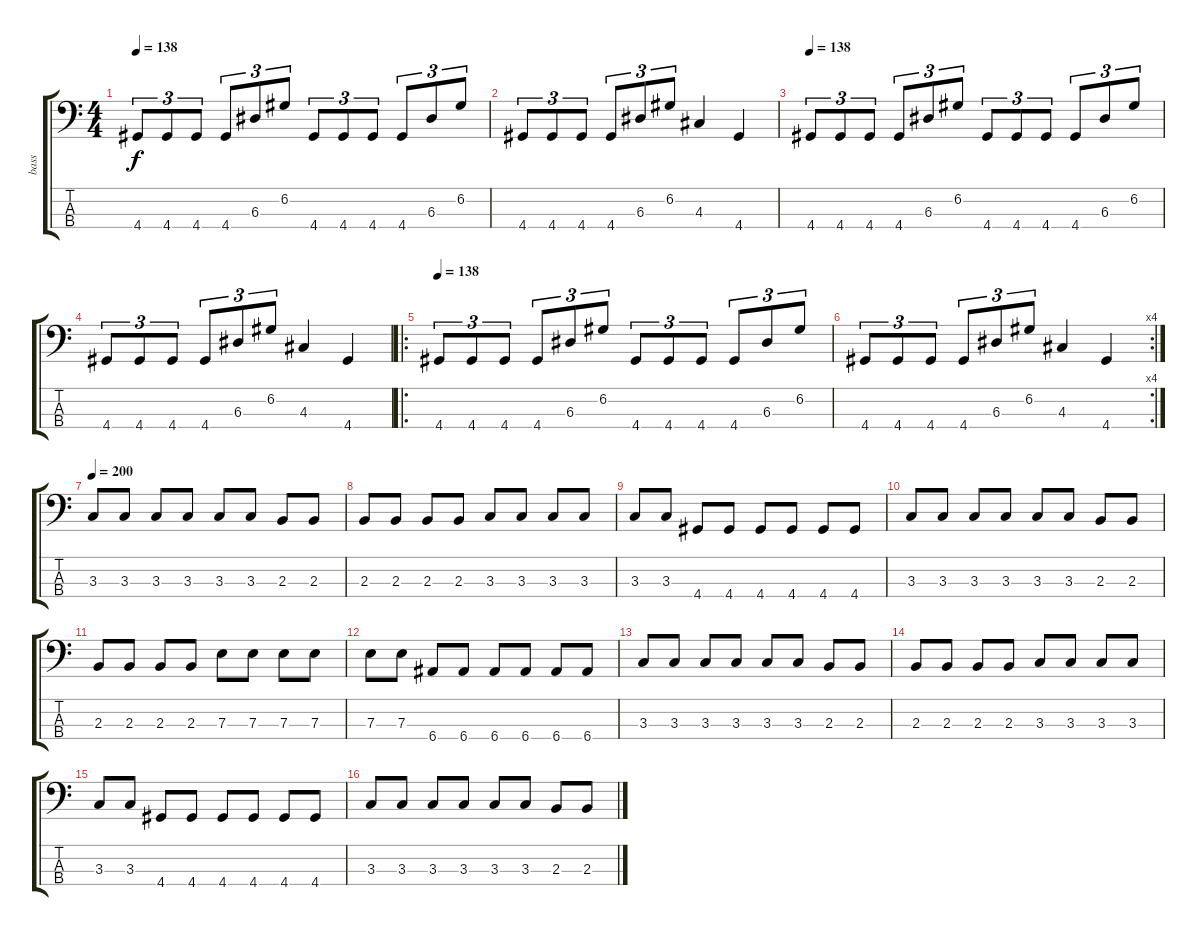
\track ("bass" "bass") {instrument electricbassfinger}
\staff {score tabs}
\tuning (G2 D2 A1 E1) {hide}
\ts (4 4)
\tempo 138
\clef f4
\ks c
4.4.8{tu (3 2) dy f} 4.4.8{tu (3 2)} 4.4.8{tu (3 2)} 4.4.8{tu (3 2)} 6.3.8{tu (3 2)} 6.2.8{tu (3 2)} 4.4.8{tu (3 2)} 4.4.8{tu (3 2)} 4.4.8{tu (3 2)} 4.4.8{tu (3 2)} 6.3.8{tu (3 2)} 6.2.8{tu (3 2)} |
4.4.8{tu (3 2)} 4.4.8{tu (3 2)} 4.4.8{tu (3 2)} 4.4.8{tu (3 2)} 6.3.8{tu (3 2)} 6.2.8{tu (3 2)} 4.3.4 4.4.4 |
\tempo 138
4.4.8{tu (3 2)} 4.4.8{tu (3 2)} 4.4.8{tu (3 2)} 4.4.8{tu (3 2)} 6.3.8{tu (3 2)} 6.2.8{tu (3 2)} 4.4.8{tu (3 2)} 4.4.8{tu (3 2)} 4.4.8{tu (3 2)} 4.4.8{tu (3 2)} 6.3.8{tu (3 2)} 6.2.8{tu (3 2)} |
4.4.8{tu (3 2)} 4.4.8{tu (3 2)} 4.4.8{tu (3 2)} 4.4.8{tu (3 2)} 6.3.8{tu (3 2)} 6.2.8{tu (3 2)} 4.3.4 4.4.4 |
\ro
\tempo 138
4.4.8{tu (3 2)} 4.4.8{tu (3 2)} 4.4.8{tu (3 2)} 4.4.8{tu (3 2)} 6.3.8{tu (3 2)} 6.2.8{tu (3 2)} 4.4.8{tu (3 2)} 4.4.8{tu (3 2)} 4.4.8{tu (3 2)} 4.4.8{tu (3 2)} 6.3.8{tu (3 2)} 6.2.8{tu (3 2)} |
\rc 4
4.4.8{tu (3 2)} 4.4.8{tu (3 2)} 4.4.8{tu (3 2)} 4.4.8{tu (3 2)} 6.3.8{tu (3 2)} 6.2.8{tu (3 2)} 4.3.4 4.4.4 |
\tempo 200
3.3.8 3.3.8 3.3.8 3.3.8 3.3.8 3.3.8 2.3.8 2.3.8 |
2.3.8 2.3.8 2.3.8 2.3.8 3.3.8 3.3.8 3.3.8 3.3.8 |
3.3.8 3.3.8 4.4.8 4.4.8 4.4.8 4.4.8 4.4.8 4.4.8 |
3.3.8 3.3.8 3.3.8 3.3.8 3.3.8 3.3.8 2.3.8 2.3.8 |
2.3.8 2.3.8 2.3.8 2.3.8 7.3.8 7.3.8 7.3.8 7.3.8 |
7.3.8 7.3.8 6.4.8 6.4.8 6.4.8 6.4.8 6.4.8 6.4.8 |
3.3.8 3.3.8 3.3.8 3.3.8 3.3.8 3.3.8 2.3.8 2.3.8 |
2.3.8 2.3.8 2.3.8 2.3.8 3.3.8 3.3.8 3.3.8 3.3.8 |
3.3.8 3.3.8 4.4.8 4.4.8 4.4.8 4.4.8 4.4.8 4.4.8 |
3.3.8 3.3.8 3.3.8 3.3.8 3.3.8 3.3.8 2.3.8 2.3.8
